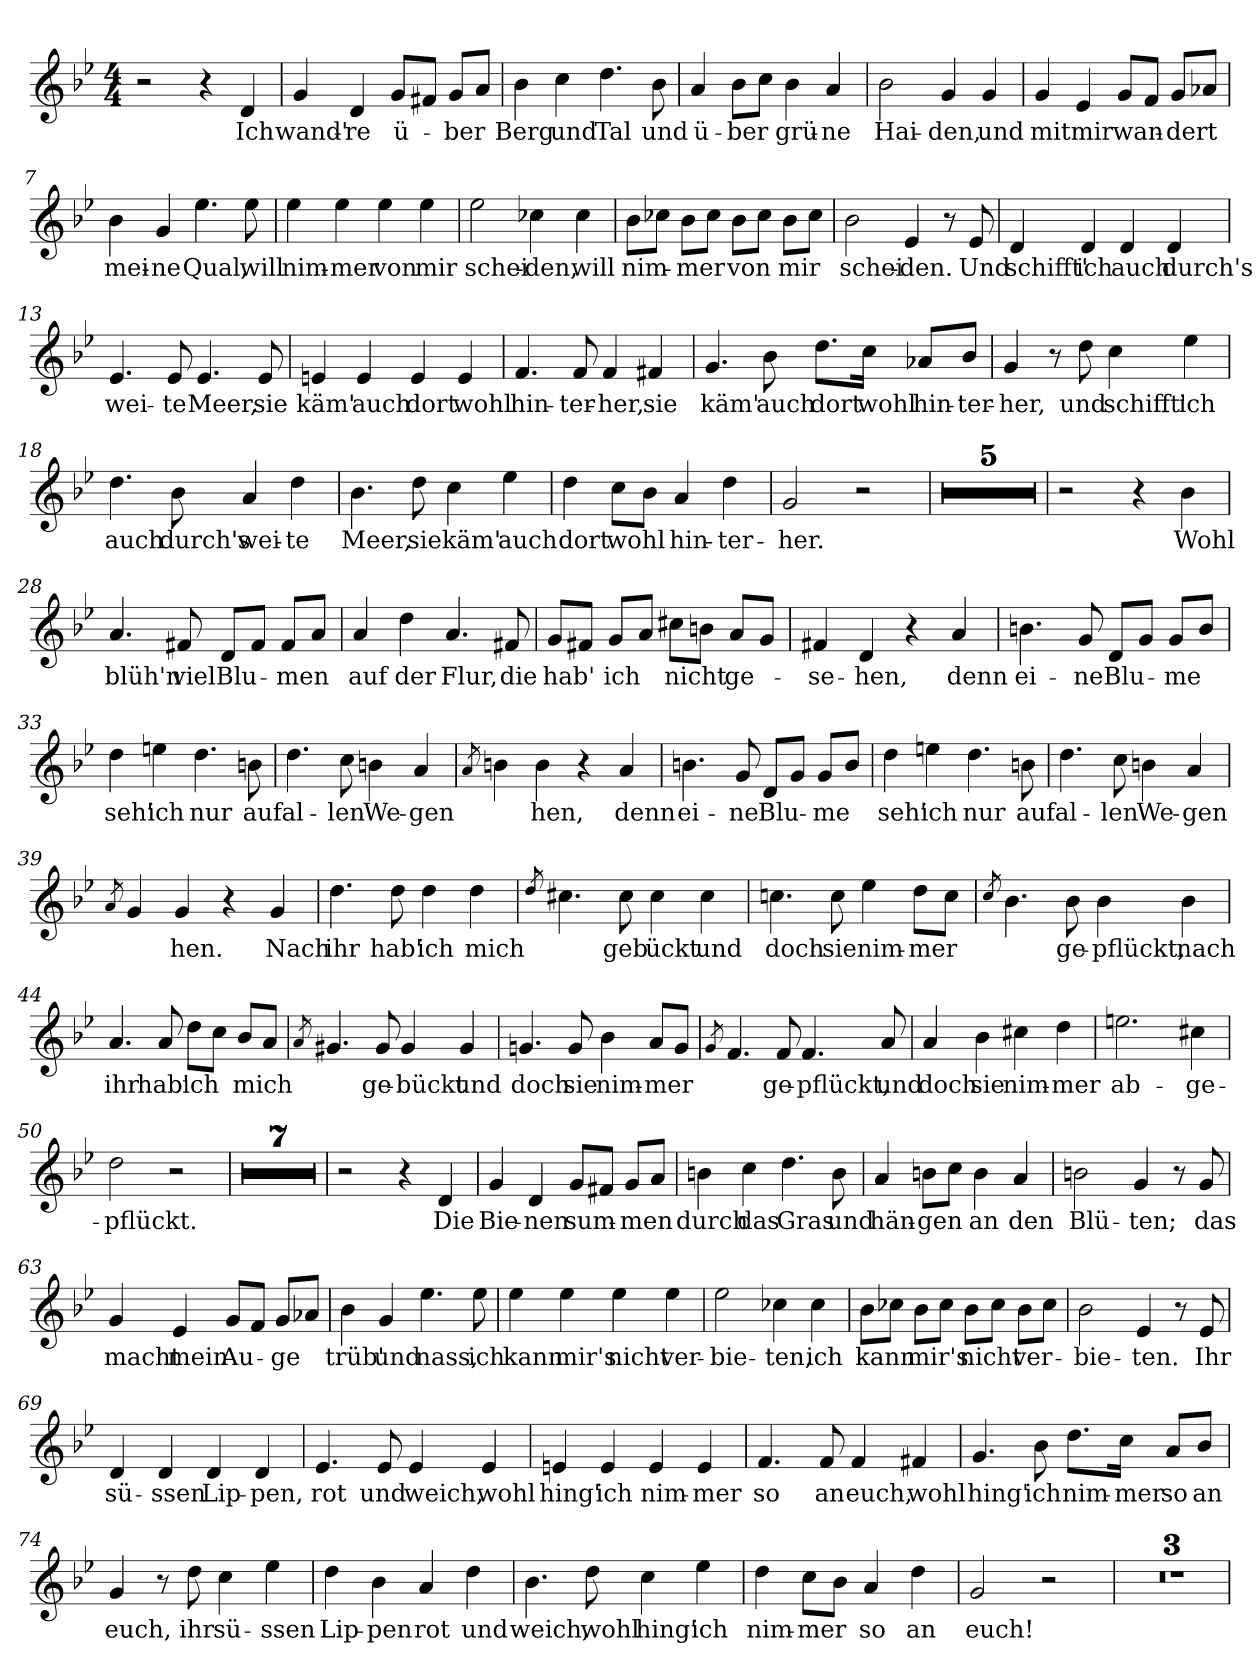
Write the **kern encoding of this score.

**kern	**text
*part1	*part1
*staff1	*staff1
*clefG2	*
*k[b-e-]	*
*M4/4	*
=1	=1
2r	.
4r	.
!	!LO:LY:b
4d/	Ich
=2	=2
!	!LO:LY:b
4g/	wand'-
!	!LO:LY:b
4d/	-re
!	!LO:LY:b
8g/L	ü-
8f#X/J	.
!	!LO:LY:b
8g/L	-ber
8a/J	.
=3	=3
!	!LO:LY:b
4b-\	Berg
!	!LO:LY:b
4cc\	und
!	!LO:LY:b
4.dd\	Tal
!	!LO:LY:b
8b-\	und
=4	=4
!	!LO:LY:b
4a/	ü-
!	!LO:LY:b
8b-\L	-ber
8cc\J	.
!	!LO:LY:b
4b-\	grü-
!	!LO:LY:b
4a/	-ne
=5	=5
!	!LO:LY:b
2b-\	Hai-
!	!LO:LY:b
4g/	-den,
!	!LO:LY:b
4g/	und
=6	=6
!	!LO:LY:b
4g/	mit
!	!LO:LY:b
4e-/	mir
!	!LO:LY:b
8g/L	wan-
8f/J	.
!	!LO:LY:b
8g/L	-dert
8a-X/J	.
!!LO:LB:g=z
=7	=7
!	!LO:LY:b
4b-\	mei-
!	!LO:LY:b
4g/	-ne
!	!LO:LY:b
4.ee-\	Qual,
!	!LO:LY:b
8ee-\	will
=8	=8
!	!LO:LY:b
4ee-\	nim-
!	!LO:LY:b
4ee-\	-mer
!	!LO:LY:b
4ee-\	von
!	!LO:LY:b
4ee-\	mir
=9	=9
!	!LO:LY:b
2ee-\	schei-
!	!LO:LY:b
4cc-X\	-den,
!	!LO:LY:b
4cc-\	will
=10	=10
!	!LO:LY:b
8b-\L	nim-
8cc-X\J	.
!	!LO:LY:b
8b-\L	-mer
8cc-\J	.
!	!LO:LY:b
8b-\L	von
8cc-\J	.
!	!LO:LY:b
8b-\L	mir
8cc-\J	.
=11	=11
!	!LO:LY:b
2b-\	schei-
!	!LO:LY:b
4e-/	-den.
8r	.
!	!LO:LY:b
8e-/	Und
=12	=12
!	!LO:LY:b
4d/	schifft'
!	!LO:LY:b
4d/	ich
!	!LO:LY:b
4d/	auch
!	!LO:LY:b
4d/	durch's
!!LO:LB:g=z
=13	=13
!	!LO:LY:b
4.e-/	wei-
!	!LO:LY:b
8e-/	-te
!	!LO:LY:b
4.e-/	Meer,
!	!LO:LY:b
8e-/	sie
=14	=14
!	!LO:LY:b
4en/	käm'
!	!LO:LY:b
4e/	auch
!	!LO:LY:b
4e/	dort
!	!LO:LY:b
4e/	wohl
=15	=15
!	!LO:LY:b
4.f/	hin-
!	!LO:LY:b
8f/	-ter-
!	!LO:LY:b
4f/	-her,
!	!LO:LY:b
4f#X/	sie
=16	=16
!	!LO:LY:b
4.g/	käm'
!	!LO:LY:b
8b-\	auch
!	!LO:LY:b
8.dd\L	dort
!	!LO:LY:b
16cc\Jk	wohl
!	!LO:LY:b
8a-X/L	hin-
!	!LO:LY:b
8b-/J	-ter-
=17	=17
!	!LO:LY:b
4g/	-her,
8r	.
!	!LO:LY:b
8dd\	und
!	!LO:LY:b
4cc\	schifft'
!	!LO:LY:b
4ee-\	ich
!!LO:LB:g=z
=18	=18
!	!LO:LY:b
4.dd\	auch
!	!LO:LY:b
8b-\	durch's
!	!LO:LY:b
4a/	wei-
!	!LO:LY:b
4dd\	-te
=19	=19
!	!LO:LY:b
4.b-\	Meer,
!	!LO:LY:b
8dd\	sie
!	!LO:LY:b
4cc\	käm'
!	!LO:LY:b
4ee-\	auch
=20	=20
!	!LO:LY:b
4dd\	dort
!	!LO:LY:b
8cc\L	wohl
8b-\J	.
!	!LO:LY:b
4a/	hin-
!	!LO:LY:b
4dd\	-ter-
=21	=21
!	!LO:LY:b
2g/	-her.
2r	.
=22	=22
1r	.
=23	=23
1r	.
=24	=24
1r	.
=25	=25
1r	.
=26	=26
1r	.
=27	=27
2r	.
4r	.
!	!LO:LY:b
4b-\	Wohl
!!LO:LB:g=z
=28	=28
!	!LO:LY:b
4.a/	blüh'n
!	!LO:LY:b
8f#X/	viel
!	!LO:LY:b
8d/L	Blu-
8f#/J	.
!	!LO:LY:b
8f#/L	-men
8a/J	.
=29	=29
!	!LO:LY:b
4a/	auf
!	!LO:LY:b
4dd\	der
!	!LO:LY:b
4.a/	Flur,
!	!LO:LY:b
8f#X/	die
=30	=30
!	!LO:LY:b
8g/L	hab'
8f#X/J	.
!	!LO:LY:b
8g/L	ich
8a/J	.
!	!LO:LY:b
8cc#X\L	nicht
8bn\J	.
!	!LO:LY:b
8a/L	ge-
8g/J	.
=31	=31
!	!LO:LY:b
4f#X/	-se-
!	!LO:LY:b
4d/	-hen,
4r	.
!	!LO:LY:b
4a/	denn
=32	=32
!	!LO:LY:b
4.bn\	ei-
!	!LO:LY:b
8g/	-ne
!	!LO:LY:b
8d/L	Blu-
8g/J	.
!	!LO:LY:b
8g/L	-me
8b/J	.
=33	=33
!	!LO:LY:b
4dd\	seh'
!	!LO:LY:b
4een\	ich
!	!LO:LY:b
4.dd\	nur
!	!LO:LY:b
8bn\	auf
!!LO:LB:g=z
=34	=34
!	!LO:LY:b
4.dd\	al-
!	!LO:LY:b
8cc\	-len
!	!LO:LY:b
4bn\	We-
!	!LO:LY:b
4a/	-gen
=35	=35
8qa/	.
4bn\	.
!	!LO:LY:b
4b\	-hen,
4r	.
!	!LO:LY:b
4a/	denn
=36	=36
!	!LO:LY:b
4.bn\	ei-
!	!LO:LY:b
8g/	-ne
!	!LO:LY:b
8d/L	Blu-
8g/J	.
!	!LO:LY:b
8g/L	-me
8b/J	.
=37	=37
!	!LO:LY:b
4dd\	seh'
!	!LO:LY:b
4een\	ich
!	!LO:LY:b
4.dd\	nur
!	!LO:LY:b
8bn\	auf
=38	=38
!	!LO:LY:b
4.dd\	al-
!	!LO:LY:b
8cc\	-len
!	!LO:LY:b
4bn\	We-
!	!LO:LY:b
4a/	-gen
=39	=39
8qa/	.
4g/	.
!	!LO:LY:b
4g/	-hen.
4r	.
!	!LO:LY:b
4g/	Nach
=40	=40
!	!LO:LY:b
4.dd\	ihr
!	!LO:LY:b
8dd\	hab'
!	!LO:LY:b
4dd\	ich
!	!LO:LY:b
4dd\	mich
!!LO:LB:g=z
=41	=41
8qdd/	.
4.cc#X\	.
!	!LO:LY:b
8cc#\	geb
!	!LO:LY:b
4cc#\	ückt
!	!LO:LY:b
4cc#\	und
=42	=42
!	!LO:LY:b
4.ccn\	doch
!	!LO:LY:b
8cc\	sie
!	!LO:LY:b
4ee-\	nim-
!	!LO:LY:b
8dd\L	-mer
8cc\J	.
=43	=43
8qcc/	.
4.b-\	.
!	!LO:LY:b
8b-\	-ge-
!	!LO:LY:b
4b-\	-pflückt,
!	!LO:LY:b
4b-\	nach
=44	=44
!	!LO:LY:b
4.a/	ihr
!	!LO:LY:b
8a/	hab'
!	!LO:LY:b
8dd\L	ich
8cc\J	.
!	!LO:LY:b
8b-/L	mich
8a/J	.
=45	=45
8qa/	.
4.g#X/	.
!	!LO:LY:b
8g#/	ge-
!	!LO:LY:b
4g#/	-bückt
!	!LO:LY:b
4g#/	und
!!LO:LB:g=z
=46	=46
!	!LO:LY:b
4.gn/	doch
!	!LO:LY:b
8g/	sie
!	!LO:LY:b
4b-\	nim-
!	!LO:LY:b
8a/L	-mer
8g/J	.
=47	=47
8qg/	.
4.f/	.
!	!LO:LY:b
8f/	-ge-
!	!LO:LY:b
4.f/	-pflückt,
!	!LO:LY:b
8a/	und
=48	=48
!	!LO:LY:b
4a/	doch
!	!LO:LY:b
4b-\	sie
!	!LO:LY:b
4cc#X\	nim-
!	!LO:LY:b
4dd\	-mer
=49	=49
!	!LO:LY:b
2.een\	ab-
!	!LO:LY:b
4cc#X\	-ge-
=50	=50
!	!LO:LY:b
2dd\	-pflückt.
2r	.
=51	=51
1r	.
=52	=52
1r	.
=53	=53
1r	.
=54	=54
1r	.
=55	=55
1r	.
=56	=56
1r	.
!!LO:LB:g=z
=57	=57
1r	.
=58	=58
2r	.
4r	.
!	!LO:LY:b
4d/	Die
=59	=59
!	!LO:LY:b
4g/	Bie-
!	!LO:LY:b
4d/	-nen
!	!LO:LY:b
8g/L	sum-
8f#X/J	.
!	!LO:LY:b
8g/L	-men
8a/J	.
=60	=60
!	!LO:LY:b
4bn\	durch
!	!LO:LY:b
4cc\	das
!	!LO:LY:b
4.dd\	Gras
!	!LO:LY:b
8b\	und
=61	=61
!	!LO:LY:b
4a/	hän-
!	!LO:LY:b
8bn\L	-gen
8cc\J	.
!	!LO:LY:b
4b\	an
!	!LO:LY:b
4a/	den
=62	=62
!	!LO:LY:b
2bn\	Blü-
!	!LO:LY:b
4g/	-ten;
8r	.
!	!LO:LY:b
8g/	das
=63	=63
!	!LO:LY:b
4g/	macht
!	!LO:LY:b
4e-/	mein
!	!LO:LY:b
8g/L	Au-
8f/J	.
!	!LO:LY:b
8g/L	-ge
8a-X/J	.
!!LO:LB:g=z
=64	=64
!	!LO:LY:b
4b-\	trüb'
!	!LO:LY:b
4g/	und
!	!LO:LY:b
4.ee-\	nass,
!	!LO:LY:b
8ee-\	ich
=65	=65
!	!LO:LY:b
4ee-\	kann
!	!LO:LY:b
4ee-\	mir's
!	!LO:LY:b
4ee-\	nicht
!	!LO:LY:b
4ee-\	ver-
=66	=66
!	!LO:LY:b
2ee-\	-bie-
!	!LO:LY:b
4cc-X\	-ten,
!	!LO:LY:b
4cc-\	ich
=67	=67
!	!LO:LY:b
8b-\L	kann
8cc-X\J	.
!	!LO:LY:b
8b-\L	mir's
8cc-\J	.
!	!LO:LY:b
8b-\L	nicht
8cc-\J	.
!	!LO:LY:b
8b-\L	ver-
8cc-\J	.
=68	=68
!	!LO:LY:b
2b-\	-bie-
!	!LO:LY:b
4e-/	-ten.
8r	.
!	!LO:LY:b
8e-/	Ihr
=69	=69
!	!LO:LY:b
4d/	sü-
!	!LO:LY:b
4d/	-ssen
!	!LO:LY:b
4d/	Lip-
!	!LO:LY:b
4d/	-pen,
!!LO:PB:g=z
=70	=70
!	!LO:LY:b
4.e-/	rot
!	!LO:LY:b
8e-/	und
!	!LO:LY:b
4e-/	weich,
!	!LO:LY:b
4e-/	wohl
=71	=71
!	!LO:LY:b
4en/	hing'
!	!LO:LY:b
4e/	ich
!	!LO:LY:b
4e/	nim-
!	!LO:LY:b
4e/	-mer
=72	=72
!	!LO:LY:b
4.f/	so
!	!LO:LY:b
8f/	an
!	!LO:LY:b
4f/	euch,
!	!LO:LY:b
4f#X/	wohl
=73	=73
!	!LO:LY:b
4.g/	hing'
!	!LO:LY:b
8b-\	ich
!	!LO:LY:b
8.dd\L	nim-
!	!LO:LY:b
16cc\Jk	-mer
!	!LO:LY:b
8a/L	so
!	!LO:LY:b
8b-/J	an
=74	=74
!	!LO:LY:b
4g/	euch,
8r	.
!	!LO:LY:b
8dd\	ihr
!	!LO:LY:b
4cc\	sü-
!	!LO:LY:b
4ee-\	-ssen
=75	=75
!	!LO:LY:b
4dd\	Lip-
!	!LO:LY:b
4b-\	-pen
!	!LO:LY:b
4a/	rot
!	!LO:LY:b
4dd\	und
!!LO:LB:g=z
=76	=76
!	!LO:LY:b
4.b-\	weich,
!	!LO:LY:b
8dd\	wohl
!	!LO:LY:b
4cc\	hing'
!	!LO:LY:b
4ee-\	ich
=77	=77
!	!LO:LY:b
4dd\	nim-
!	!LO:LY:b
8cc\L	-mer
8b-\J	.
!	!LO:LY:b
4a/	so
!	!LO:LY:b
4dd\	an
=78	=78
!	!LO:LY:b
2g/	euch!
2r	.
=79	=79
1r	.
=80	=80
1r	.
=81	=81
1r	.
=	=
*-	*-
